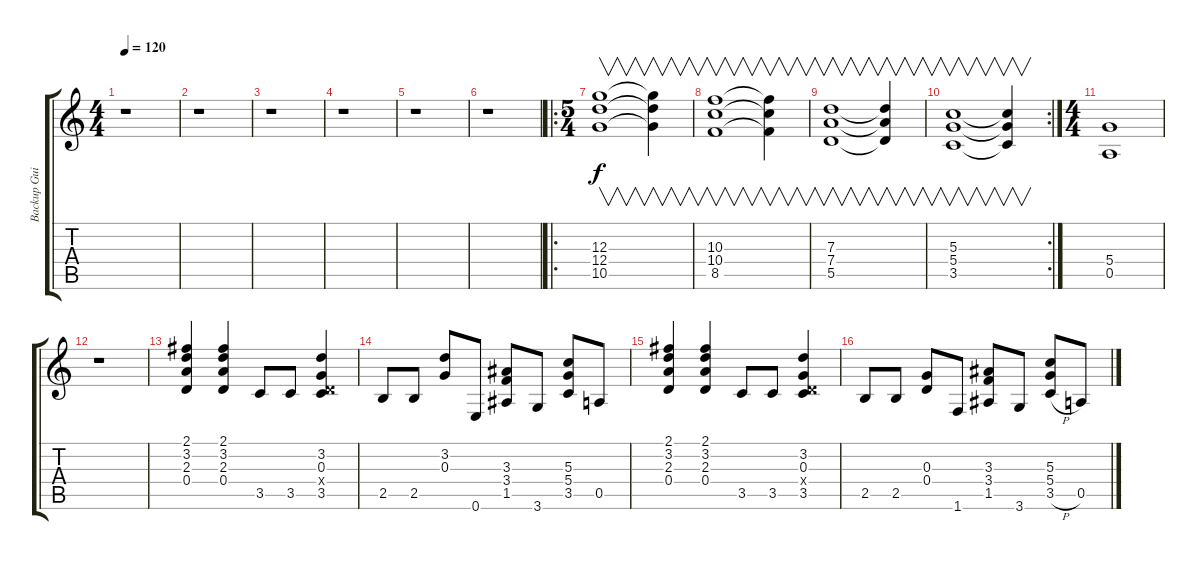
\track ("Backup Guitar" "Backup Gui") {instrument distortionguitar}
\staff {score tabs}
\tuning (E4 B3 G3 D3 A2 E2) {hide}
\ts (4 4)
\tempo 120
\clef g2
\ks c
r.1{dy f} |
r.1 |
r.1 |
r.1 |
r.1 |
r.1 |
\ro
\ts (5 4)
(12.3 12.4 10.5).1{v volume 16 balance 0} (12.3{t} 12.4{t} 10.5{t}).4{v} |
(10.3 10.4 8.5).1{v} (10.3{t} 10.4{t} 8.5{t}).4{v} |
(7.3 7.4 5.5).1{v} (7.3{t} 7.4{t} 5.5{t}).4{v} |
\rc 2
(5.3 5.4 3.5).1{v} (5.3{t} 5.4{t} 3.5{t}).4{v} |
\ts (4 4)
(5.4 0.5).1{volume 13 balance 8} |
r.1 |
(2.1 3.2 2.3 0.4).4 (2.1 3.2 2.3 0.4).4 3.5.8 3.5.8 (3.2 0.3 0.4{x} 3.5).4 |
2.5.8 2.5.8 (3.2 0.3).8 0.6.8 (3.3 3.4 1.5).8 3.6.8 (5.3 5.4 3.5).8 0.5.8 |
(2.1 3.2 2.3 0.4).4 (2.1 3.2 2.3 0.4).4 3.5.8 3.5.8 (3.2 0.3 0.4{x} 3.5).4 |
2.5.8 2.5.8 (0.3 0.4).8 1.6.8 (3.3 3.4 1.5).8 3.6.8 (5.3 5.4 3.5{h}).8 0.5.8
